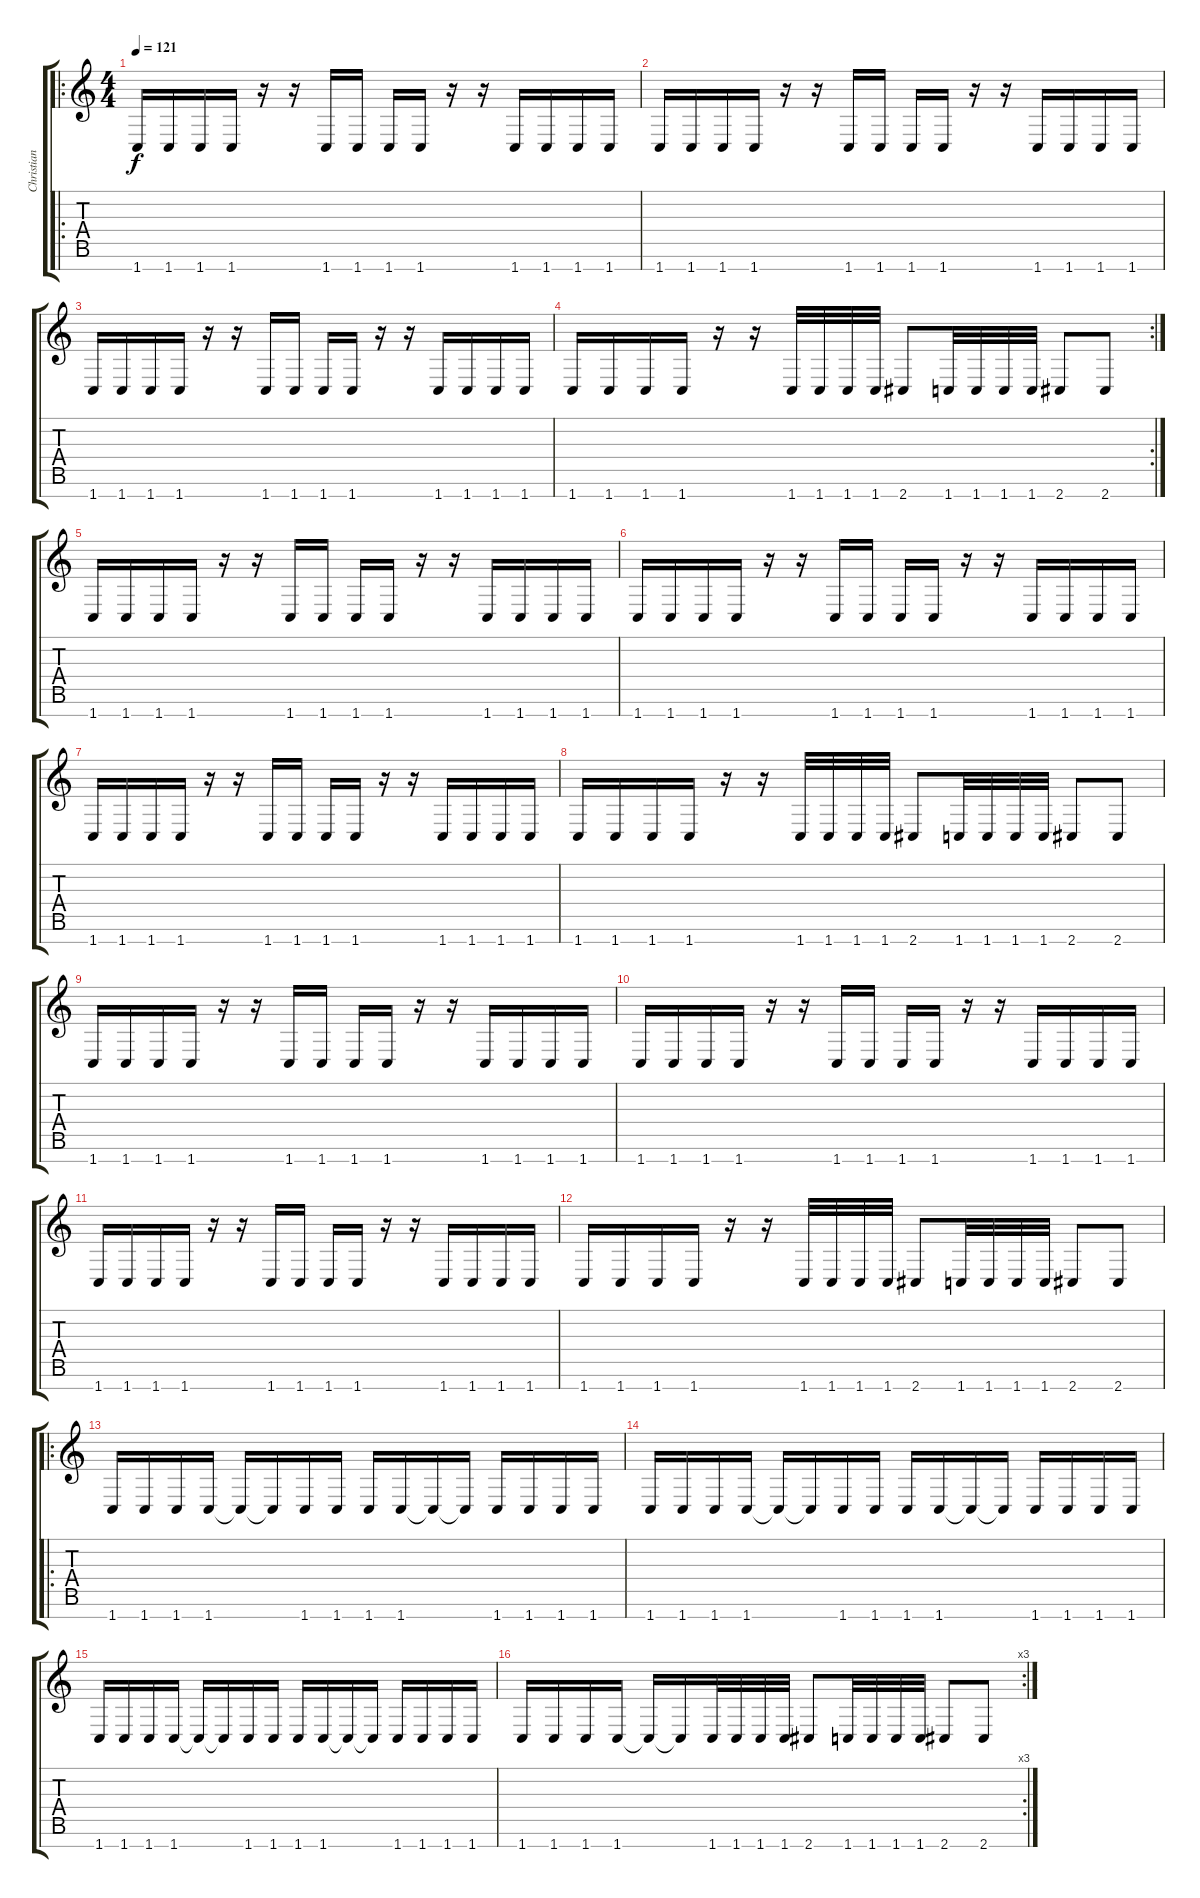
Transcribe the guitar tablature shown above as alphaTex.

\track ("Christian Olde Wolbers" "Christian ") {instrument distortionguitar}
\staff {score tabs}
\tuning (E4 B3 G3 D3 A2 E2 B1) {hide}
\ro
\ts (4 4)
\tempo 121
\clef g2
\ks c
1.7.16{dy f instrument distortionguitar} 1.7.16 1.7.16 1.7.16 r.16 r.16 1.7.16 1.7.16 1.7.16 1.7.16 r.16 r.16 1.7.16 1.7.16 1.7.16 1.7.16 |
1.7.16 1.7.16 1.7.16 1.7.16 r.16 r.16 1.7.16 1.7.16 1.7.16 1.7.16 r.16 r.16 1.7.16 1.7.16 1.7.16 1.7.16 |
1.7.16 1.7.16 1.7.16 1.7.16 r.16 r.16 1.7.16 1.7.16 1.7.16 1.7.16 r.16 r.16 1.7.16 1.7.16 1.7.16 1.7.16 |
\rc 2
1.7.16 1.7.16 1.7.16 1.7.16 r.16 r.16 1.7.32 1.7.32 1.7.32 1.7.32 2.7.8 1.7.32 1.7.32 1.7.32 1.7.32 2.7.8 2.7.8 |
1.7.16 1.7.16 1.7.16 1.7.16 r.16 r.16 1.7.16 1.7.16 1.7.16 1.7.16 r.16 r.16 1.7.16 1.7.16 1.7.16 1.7.16 |
1.7.16 1.7.16 1.7.16 1.7.16 r.16 r.16 1.7.16 1.7.16 1.7.16 1.7.16 r.16 r.16 1.7.16 1.7.16 1.7.16 1.7.16 |
1.7.16 1.7.16 1.7.16 1.7.16 r.16 r.16 1.7.16 1.7.16 1.7.16 1.7.16 r.16 r.16 1.7.16 1.7.16 1.7.16 1.7.16 |
1.7.16 1.7.16 1.7.16 1.7.16 r.16 r.16 1.7.32 1.7.32 1.7.32 1.7.32 2.7.8 1.7.32 1.7.32 1.7.32 1.7.32 2.7.8 2.7.8 |
1.7.16 1.7.16 1.7.16 1.7.16 r.16 r.16 1.7.16 1.7.16 1.7.16 1.7.16 r.16 r.16 1.7.16 1.7.16 1.7.16 1.7.16 |
1.7.16 1.7.16 1.7.16 1.7.16 r.16 r.16 1.7.16 1.7.16 1.7.16 1.7.16 r.16 r.16 1.7.16 1.7.16 1.7.16 1.7.16 |
1.7.16 1.7.16 1.7.16 1.7.16 r.16 r.16 1.7.16 1.7.16 1.7.16 1.7.16 r.16 r.16 1.7.16 1.7.16 1.7.16 1.7.16 |
1.7.16 1.7.16 1.7.16 1.7.16 r.16 r.16 1.7.32 1.7.32 1.7.32 1.7.32 2.7.8 1.7.32 1.7.32 1.7.32 1.7.32 2.7.8 2.7.8 |
\ro
1.7.16 1.7.16 1.7.16 1.7.16 1.7{t}.16 1.7{t}.16 1.7.16 1.7.16 1.7.16 1.7.16 1.7{t}.16 1.7{t}.16 1.7.16 1.7.16 1.7.16 1.7.16 |
1.7.16 1.7.16 1.7.16 1.7.16 1.7{t}.16 1.7{t}.16 1.7.16 1.7.16 1.7.16 1.7.16 1.7{t}.16 1.7{t}.16 1.7.16 1.7.16 1.7.16 1.7.16 |
1.7.16 1.7.16 1.7.16 1.7.16 1.7{t}.16 1.7{t}.16 1.7.16 1.7.16 1.7.16 1.7.16 1.7{t}.16 1.7{t}.16 1.7.16 1.7.16 1.7.16 1.7.16 |
\rc 3
1.7.16 1.7.16 1.7.16 1.7.16 1.7{t}.16 1.7{t}.16 1.7.32 1.7.32 1.7.32 1.7.32 2.7.8 1.7.32 1.7.32 1.7.32 1.7.32 2.7.8 2.7.8
